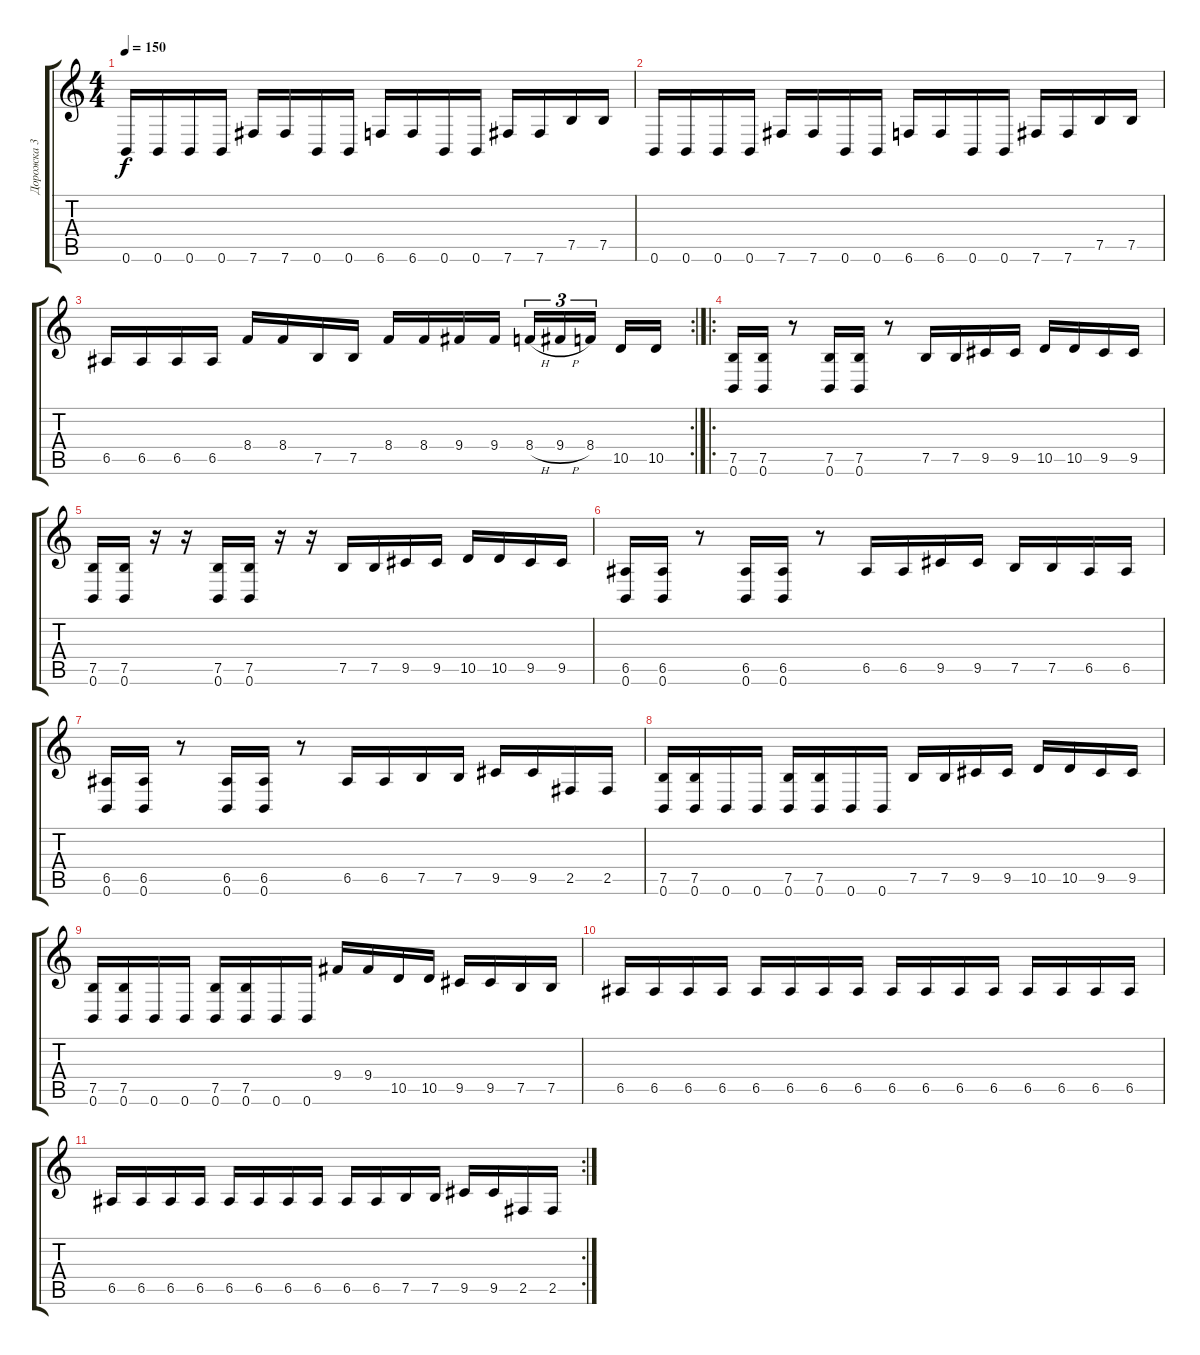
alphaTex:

\track ("Дорожка 3" "Дорожка 3") {instrument distortionguitar}
\staff {score tabs}
\tuning (B3 Gb3 D3 A2 E2 B1) {hide}
\ts (4 4)
\tempo 150
\clef g2
\ks c
0.6.16{dy f} 0.6.16 0.6.16 0.6.16 7.6.16 7.6.16 0.6.16 0.6.16 6.6.16 6.6.16 0.6.16 0.6.16 7.6.16 7.6.16 7.5.16 7.5.16 |
0.6.16 0.6.16 0.6.16 0.6.16 7.6.16 7.6.16 0.6.16 0.6.16 6.6.16 6.6.16 0.6.16 0.6.16 7.6.16 7.6.16 7.5.16 7.5.16 |
\rc 2
6.5.16 6.5.16 6.5.16 6.5.16 8.4.16 8.4.16 7.5.16 7.5.16 8.4.16 8.4.16 9.4.16 9.4.16 8.4{h}.16{tu (3 2)} 9.4{h}.16{tu (3 2)} 8.4.16{tu (3 2) beam splitsecondary} 10.5.16 10.5.16 |
\ro
(7.5 0.6).16 (7.5 0.6).16 r.8 (7.5 0.6).16 (7.5 0.6).16 r.8 7.5.16 7.5.16 9.5.16 9.5.16 10.5.16 10.5.16 9.5.16 9.5.16 |
(7.5 0.6).16 (7.5 0.6).16 r.16 r.16 (7.5 0.6).16 (7.5 0.6).16 r.16 r.16 7.5.16 7.5.16 9.5.16 9.5.16 10.5.16 10.5.16 9.5.16 9.5.16 |
(6.5 0.6).16 (6.5 0.6).16 r.8 (6.5 0.6).16 (6.5 0.6).16 r.8 6.5.16 6.5.16 9.5.16 9.5.16 7.5.16 7.5.16 6.5.16 6.5.16 |
(6.5 0.6).16 (6.5 0.6).16 r.8 (6.5 0.6).16 (6.5 0.6).16 r.8 6.5.16 6.5.16 7.5.16 7.5.16 9.5.16 9.5.16 2.5.16 2.5.16 |
(7.5 0.6).16 (7.5 0.6).16 0.6.16 0.6.16 (7.5 0.6).16 (7.5 0.6).16 0.6.16 0.6.16 7.5.16 7.5.16 9.5.16 9.5.16 10.5.16 10.5.16 9.5.16 9.5.16 |
(7.5 0.6).16 (7.5 0.6).16 0.6.16 0.6.16 (7.5 0.6).16 (7.5 0.6).16 0.6.16 0.6.16 9.4.16 9.4.16 10.5.16 10.5.16 9.5.16 9.5.16 7.5.16 7.5.16 |
6.5.16 6.5.16 6.5.16 6.5.16 6.5.16 6.5.16 6.5.16 6.5.16 6.5.16 6.5.16 6.5.16 6.5.16 6.5.16 6.5.16 6.5.16 6.5.16 |
\rc 2
6.5.16 6.5.16 6.5.16 6.5.16 6.5.16 6.5.16 6.5.16 6.5.16 6.5.16 6.5.16 7.5.16 7.5.16 9.5.16 9.5.16 2.5.16 2.5.16
